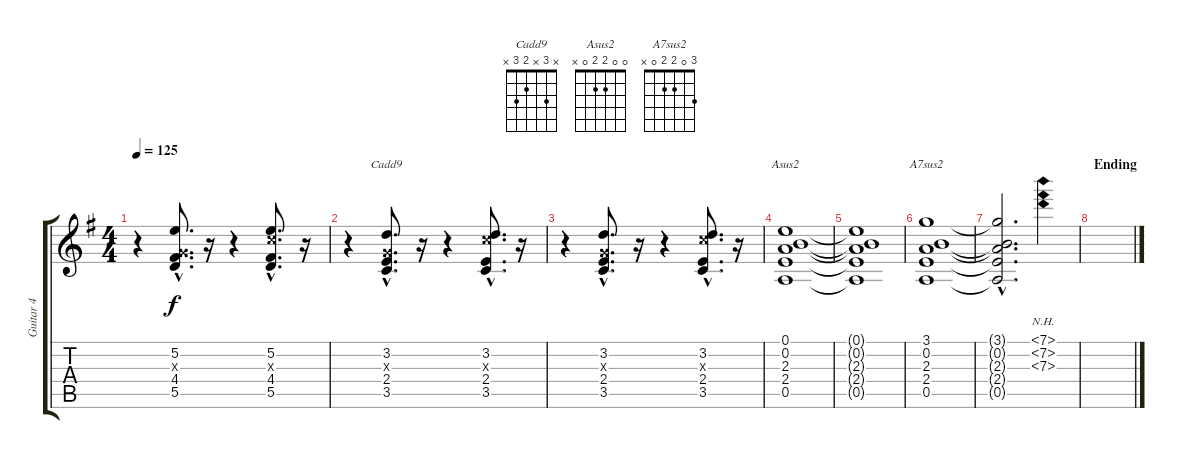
\track ("Guitar 4" "Guitar 4") {instrument distortionguitar}
\staff {score tabs}
\tuning (E4 B3 G3 D3 A2 D2) {hide}
\chord ("Cadd9" x 3 x 2 3 x)
\chord ("Asus2" 0 0 2 2 0 x)
\chord ("A7sus2" 3 0 2 2 0 x)
\ts (4 4)
\tempo 125
\clef g2
\ks eminor
r.4{dy f} (5.2{hac} 0.3{hac x} 4.4{hac} 5.5{hac}).8{d} r.16 r.4 (5.2{hac} 5.3{hac x} 4.4{hac} 5.5{hac}).8{d} r.16 |
r.4 (3.2{hac} 0.3{hac x} 2.4{hac} 3.5{hac}).8{d ch "Cadd9"} r.16 r.4 (3.2{hac} 5.3{hac x} 2.4{hac} 3.5{hac}).8{d} r.16 |
r.4 (3.2{hac} 0.3{hac x} 2.4{hac} 3.5{hac}).8{d} r.16 r.4 (3.2{hac} 5.3{hac x} 2.4{hac} 3.5{hac}).8{d} r.16 |
(0.1 0.2 2.3 2.4 0.5).1{ch "Asus2"} |
(0.1{t} 0.2{t} 2.3{t} 2.4{t} 0.5{t}).1 |
(3.1 0.2 2.3 2.4 0.5).1{ch "A7sus2"} |
(3.1{hac t} 0.2{hac t} 2.3{hac t} 2.4{hac t} 0.5{hac t}).2{d} (7.1{nh} 7.2{nh} 7.3{nh}).4 |
\section ("" "Ending")
